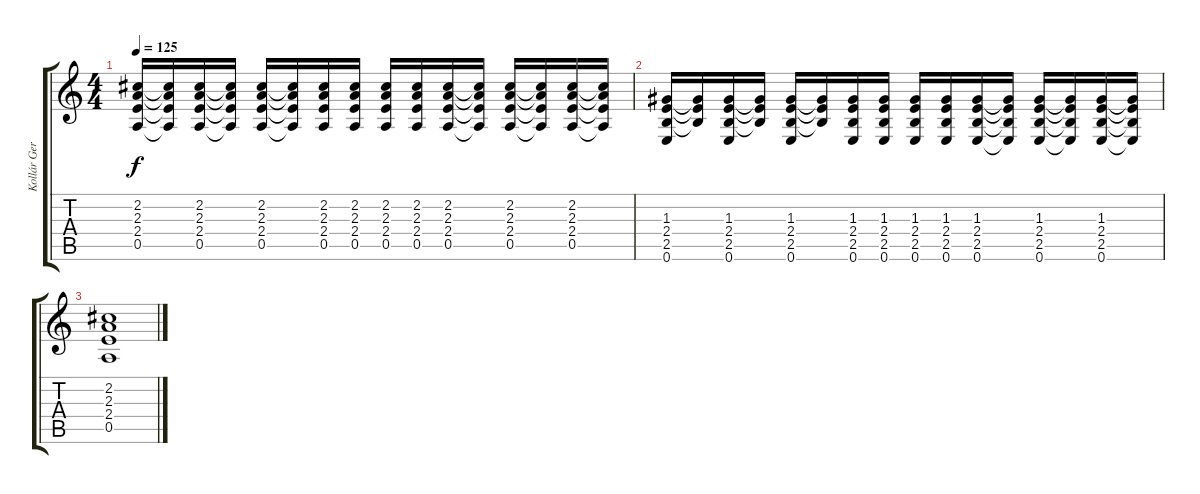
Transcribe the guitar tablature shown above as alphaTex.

\track ("Kollár Gergõ - Ritmus Gitár" "Kollár Ger") {instrument electricguitarclean}
\staff {score tabs}
\tuning (E4 B3 G3 D3 A2 E2) {hide}
\ts (4 4)
\tempo 125
\clef g2
\ks c
(2.2 2.3 2.4 0.5).16{dy f} (2.2{t} 2.3{t} 2.4{t} 0.5{t}).16 (2.2 2.3 2.4 0.5).16 (2.2{t} 2.3{t} 2.4{t} 0.5{t}).16 (2.2 2.3 2.4 0.5).16 (2.2{t} 2.3{t} 2.4{t} 0.5{t}).16 (2.2 2.3 2.4 0.5).16 (2.2 2.3 2.4 0.5).16 (2.2 2.3 2.4 0.5).16 (2.2 2.3 2.4 0.5).16 (2.2 2.3 2.4 0.5).16 (2.2{t} 2.3{t} 2.4{t} 0.5{t}).16 (2.2 2.3 2.4 0.5).16 (2.2{t} 2.3{t} 2.4{t} 0.5{t}).16 (2.2 2.3 2.4 0.5).16 (2.2{t} 2.3{t} 2.4{t} 0.5{t}).16 |
(1.3 2.4 2.5 0.6).16 (1.3{t} 2.4{t} 2.5{t}).16 (1.3 2.4 2.5 0.6).16 (1.3{t} 2.4{t} 2.5{t}).16 (1.3 2.4 2.5 0.6).16 (1.3{t} 2.4{t} 2.5{t}).16 (1.3 2.4 2.5 0.6).16 (1.3 2.4 2.5 0.6).16 (1.3 2.4 2.5 0.6).16 (1.3 2.4 2.5 0.6).16 (1.3 2.4 2.5 0.6).16 (1.3{t} 2.4{t} 2.5{t} 0.6{t}).16 (1.3 2.4 2.5 0.6).16 (1.3{t} 2.4{t} 2.5{t} 0.6{t}).16 (1.3 2.4 2.5 0.6).16 (1.3{t} 2.4{t} 2.5{t} 0.6{t}).16 |
(2.2 2.3 2.4 0.5).1
